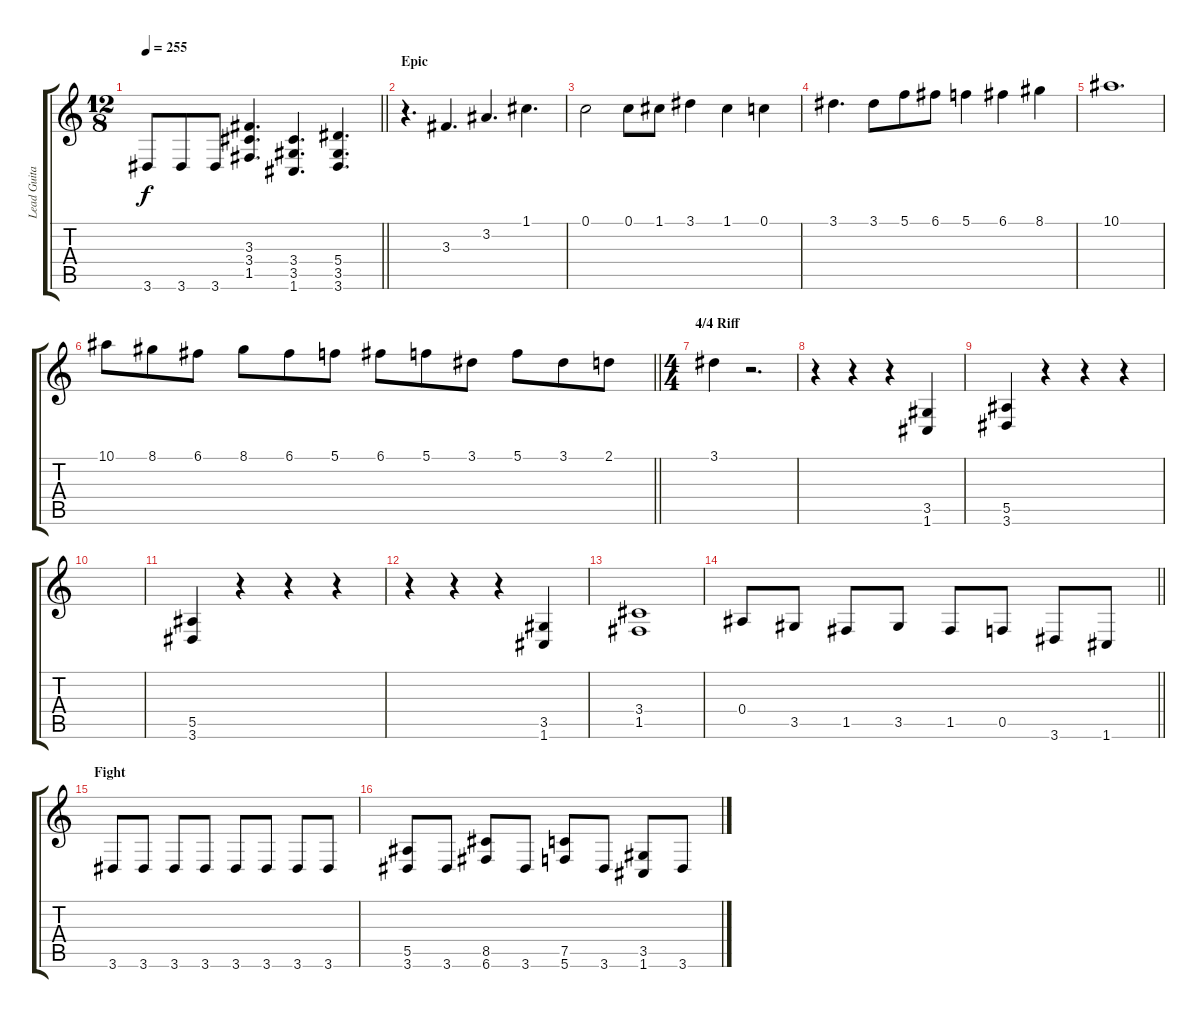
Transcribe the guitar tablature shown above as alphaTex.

\track ("Lead Guitar" "Lead Guita") {instrument overdrivenguitar}
\staff {score tabs}
\tuning (C4 G3 Eb3 Bb2 F2 C2) {hide}
\ts (12 8)
\tempo 255
\clef g2
\barLineRight lightlight
\ks c
3.6.8{dy f} 3.6.8 3.6.8 (3.3 3.4 1.5).4{d} (3.4 3.5 1.6).4{d} (5.4 3.5 3.6).4{d} |
\section ("" "Epic")
r.4{d} 3.3.4{d} 3.2.4{d} 1.1.4{d} |
0.1.2 0.1.8 1.1.8 3.1.4 1.1.4 0.1.4 |
3.1.4{d} 3.1.8 5.1.8 6.1.8 5.1.4 6.1.4 8.1.4 |
10.1.1{d} |
\barLineRight lightlight
10.1.8 8.1.8 6.1.8 8.1.8 6.1.8 5.1.8 6.1.8 5.1.8 3.1.8 5.1.8 3.1.8 2.1.8 |
\ts (4 4)
\section ("" "4/4 Riff")
3.1.4 r.2{d} |
r.4 r.4 r.4 (3.5 1.6).4 |
(5.5 3.6).4 r.4 r.4 r.4 |
|
(5.5 3.6).4 r.4 r.4 r.4 |
r.4 r.4 r.4 (3.5 1.6).4 |
(3.4 1.5).1 |
\barLineRight lightlight
0.4.8 3.5.8 1.5.8 3.5.8 1.5.8 0.5.8 3.6.8 1.6.8 |
\section ("" "Fight")
3.6.8 3.6.8 3.6.8 3.6.8 3.6.8 3.6.8 3.6.8 3.6.8 |
(5.5 3.6).8 3.6.8 (8.5 6.6).8 3.6.8 (7.5 5.6).8 3.6.8 (3.5 1.6).8 3.6.8
